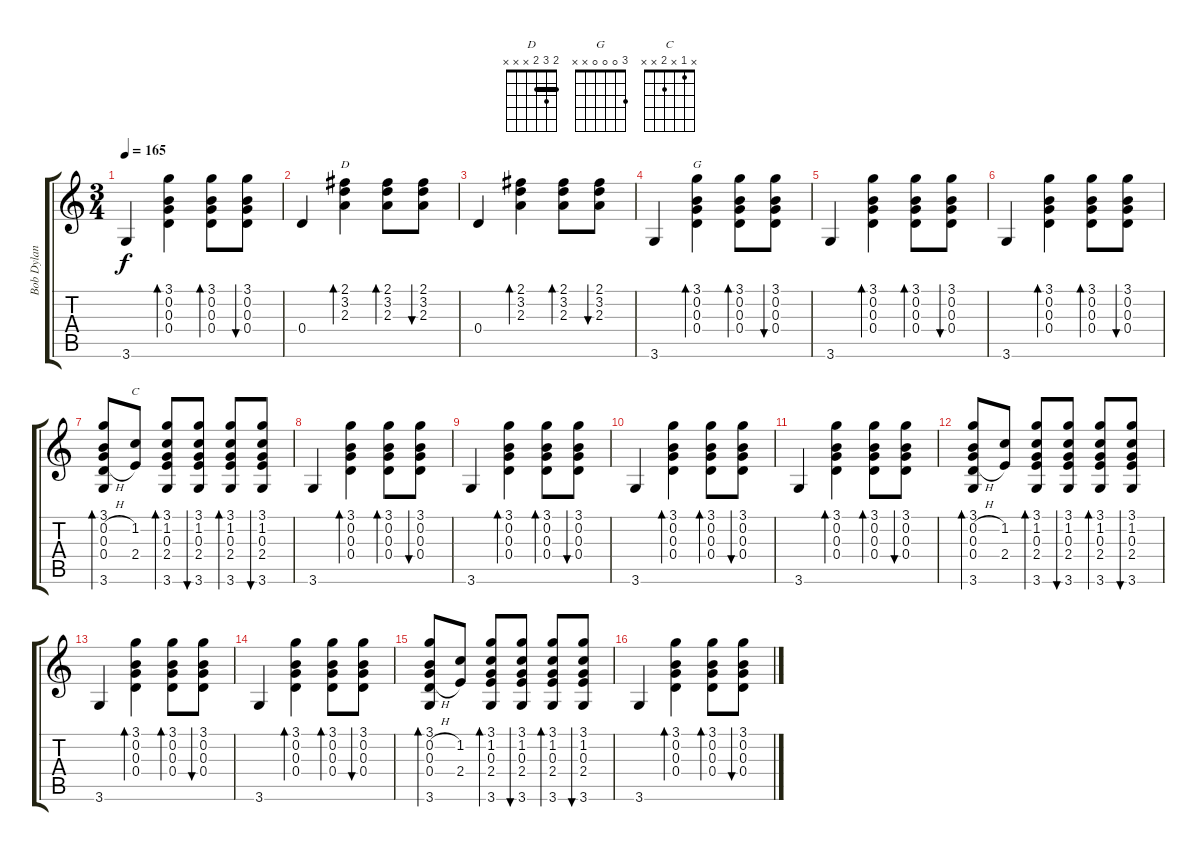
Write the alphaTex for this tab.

\track ("Bob Dylan Guitar" "Bob Dylan ") {instrument acousticguitarnylon}
\staff {score tabs}
\tuning (E4 B3 G3 D3 A2 E2) {hide}
\chord ("D" 2 3 2 x x x) {barre 2}
\chord ("G" 3 0 0 0 x x)
\chord ("C" x 1 x 2 x x)
\ts (3 4)
\tempo 165
\clef g2
\ks c
3.6.4{dy f} (3.1 0.2 0.3 0.4).4{bd 60} (3.1 0.2 0.3 0.4).8{bd 60} (3.1 0.2 0.3 0.4).8{bu 60} |
0.4.4 (2.1 3.2 2.3).4{bd 60 ch "D"} (2.1 3.2 2.3).8{bd 60} (2.1 3.2 2.3).8{bu 60} |
0.4.4 (2.1 3.2 2.3).4{bd 60} (2.1 3.2 2.3).8{bd 60} (2.1 3.2 2.3).8{bu 60} |
3.6.4 (3.1 0.2 0.3 0.4).4{bd 60 ch "G"} (3.1 0.2 0.3 0.4).8{bd 60} (3.1 0.2 0.3 0.4).8{bu 60} |
3.6.4 (3.1 0.2 0.3 0.4).4{bd 60} (3.1 0.2 0.3 0.4).8{bd 60} (3.1 0.2 0.3 0.4).8{bu 60} |
3.6.4 (3.1 0.2 0.3 0.4).4{bd 60} (3.1 0.2 0.3 0.4).8{bd 60} (3.1 0.2 0.3 0.4).8{bu 60} |
(3.1 0.2{h} 0.3 0.4{h} 3.6).8{bd 60} (1.2 2.4).8{ch "C"} (3.1 1.2 0.3 2.4 3.6).8{bd 60} (3.1 1.2 0.3 2.4 3.6).8{bu 60} (3.1 1.2 0.3 2.4 3.6).8{bd 60} (3.1 1.2 0.3 2.4 3.6).8{bu 60} |
3.6.4 (3.1 0.2 0.3 0.4).4{bd 60} (3.1 0.2 0.3 0.4).8{bd 60} (3.1 0.2 0.3 0.4).8{bu 60} |
3.6.4 (3.1 0.2 0.3 0.4).4{bd 60} (3.1 0.2 0.3 0.4).8{bd 60} (3.1 0.2 0.3 0.4).8{bu 60} |
3.6.4 (3.1 0.2 0.3 0.4).4{bd 60} (3.1 0.2 0.3 0.4).8{bd 60} (3.1 0.2 0.3 0.4).8{bu 60} |
3.6.4 (3.1 0.2 0.3 0.4).4{bd 60} (3.1 0.2 0.3 0.4).8{bd 60} (3.1 0.2 0.3 0.4).8{bu 60} |
(3.1 0.2{h} 0.3 0.4{h} 3.6).8{bd 60} (1.2 2.4).8 (3.1 1.2 0.3 2.4 3.6).8{bd 60} (3.1 1.2 0.3 2.4 3.6).8{bu 60} (3.1 1.2 0.3 2.4 3.6).8{bd 60} (3.1 1.2 0.3 2.4 3.6).8{bu 60} |
3.6.4 (3.1 0.2 0.3 0.4).4{bd 60} (3.1 0.2 0.3 0.4).8{bd 60} (3.1 0.2 0.3 0.4).8{bu 60} |
3.6.4 (3.1 0.2 0.3 0.4).4{bd 60} (3.1 0.2 0.3 0.4).8{bd 60} (3.1 0.2 0.3 0.4).8{bu 60} |
(3.1 0.2{h} 0.3 0.4{h} 3.6).8{bd 60} (1.2 2.4).8 (3.1 1.2 0.3 2.4 3.6).8{bd 60} (3.1 1.2 0.3 2.4 3.6).8{bu 60} (3.1 1.2 0.3 2.4 3.6).8{bd 60} (3.1 1.2 0.3 2.4 3.6).8{bu 60} |
3.6.4 (3.1 0.2 0.3 0.4).4{bd 60} (3.1 0.2 0.3 0.4).8{bd 60} (3.1 0.2 0.3 0.4).8{bu 60}
